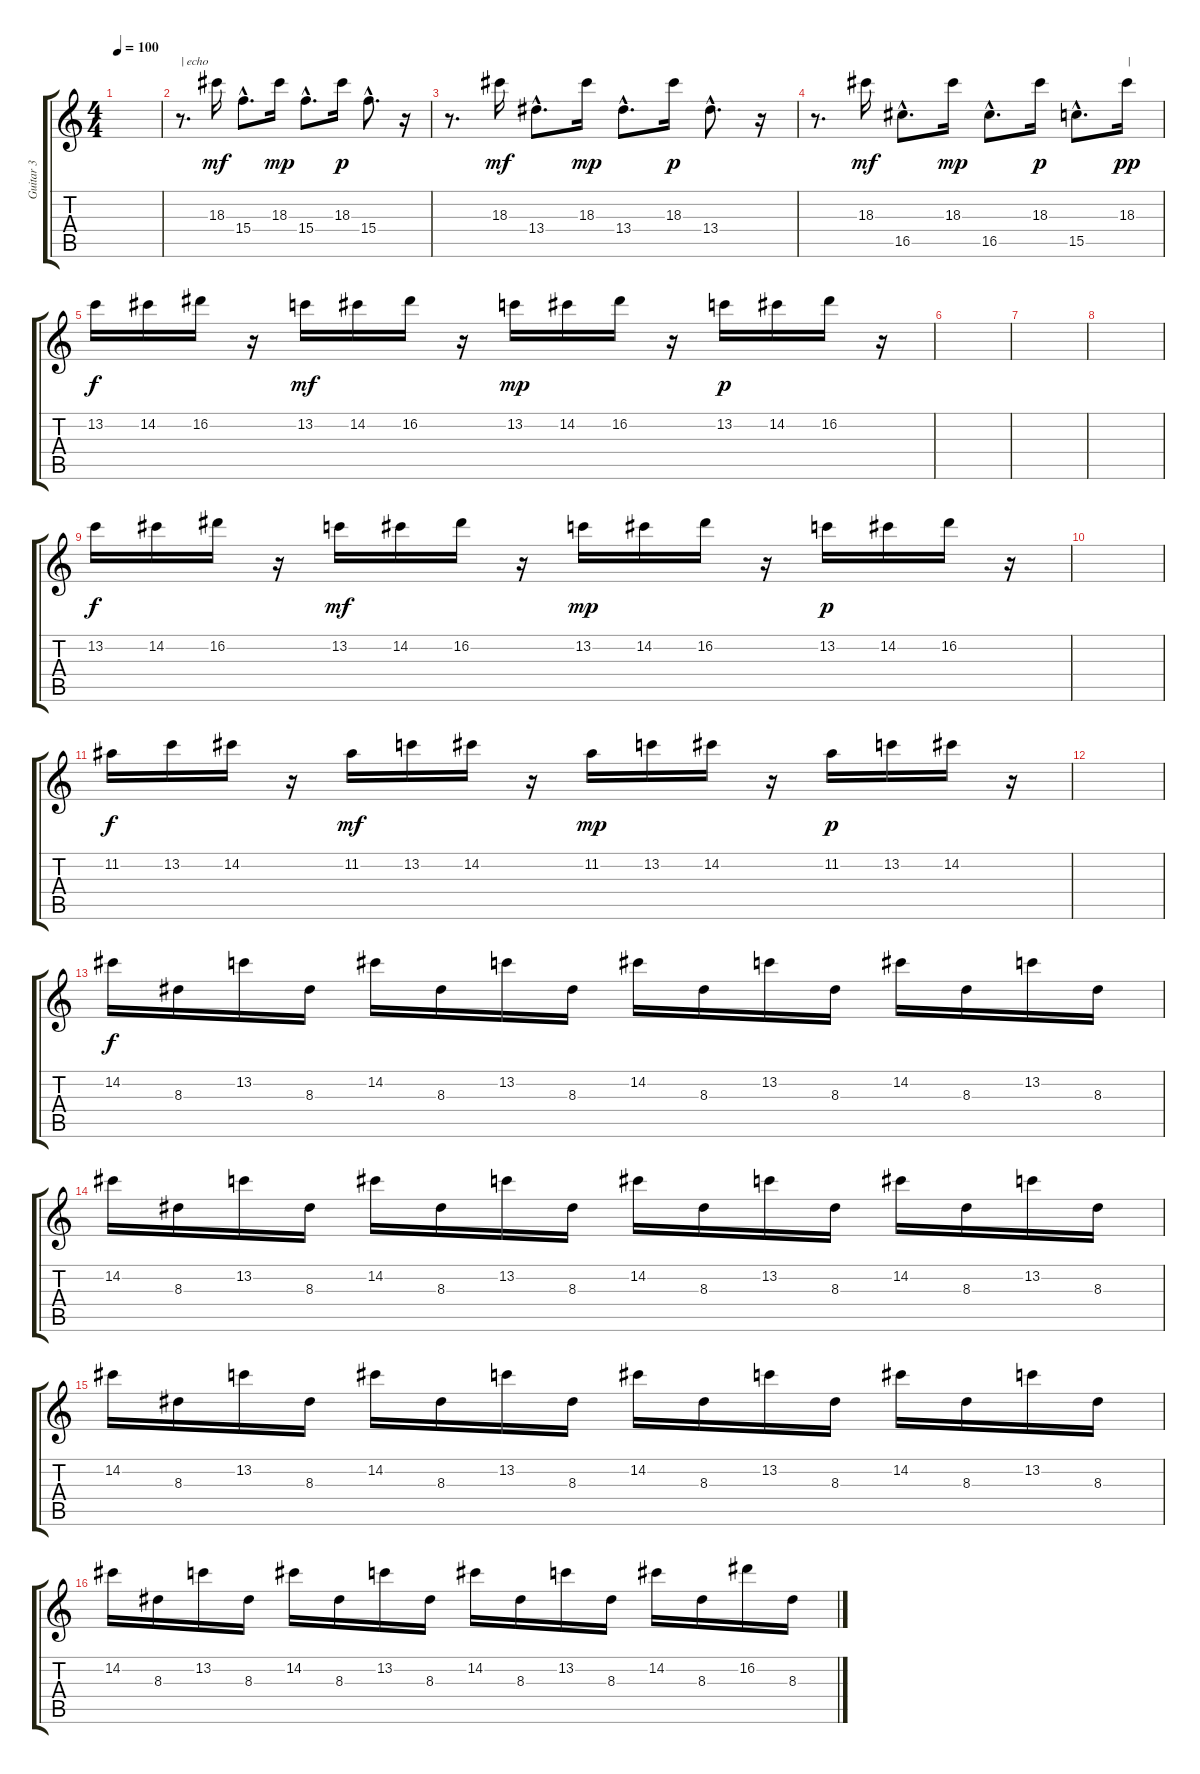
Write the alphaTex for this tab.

\track ("Guitar 3" "Guitar 3") {instrument distortionguitar}
\staff {score tabs}
\tuning (E4 B3 G3 D3 A2 E2) {hide}
\ts (4 4)
\tempo 100
\clef g2
\ks c
|
r.8{d txt "| echo"} 18.3.16{dy mf} 15.4{hac}.8{d} 18.3.16{dy mp} 15.4{hac}.8{d} 18.3.16{dy p} 15.4{hac}.8{d} r.16 |
r.8{d} 18.3.16{dy mf} 13.4{hac}.8{d} 18.3.16{dy mp} 13.4{hac}.8{d} 18.3.16{dy p} 13.4{hac}.8{d} r.16 |
r.8{d} 18.3.16{dy mf} 16.5{hac}.8{d} 18.3.16{dy mp} 16.5{hac}.8{d} 18.3.16{dy p} 15.5{hac}.8{d} 18.3.16{txt "|" dy pp} |
13.2.16{dy f} 14.2.16 16.2.16 r.16 13.2.16{dy mf} 14.2.16 16.2.16 r.16 13.2.16{dy mp} 14.2.16 16.2.16 r.16 13.2.16{dy p} 14.2.16 16.2.16 r.16 |
|
|
|
13.2.16{dy f} 14.2.16 16.2.16 r.16 13.2.16{dy mf} 14.2.16 16.2.16 r.16 13.2.16{dy mp} 14.2.16 16.2.16 r.16 13.2.16{dy p} 14.2.16 16.2.16 r.16 |
|
11.2.16{dy f} 13.2.16 14.2.16 r.16 11.2.16{dy mf} 13.2.16 14.2.16 r.16 11.2.16{dy mp} 13.2.16 14.2.16 r.16 11.2.16{dy p} 13.2.16 14.2.16 r.16 |
|
14.2.16{dy f} 8.3.16 13.2.16 8.3.16 14.2.16 8.3.16 13.2.16 8.3.16 14.2.16 8.3.16 13.2.16 8.3.16 14.2.16 8.3.16 13.2.16 8.3.16 |
14.2.16 8.3.16 13.2.16 8.3.16 14.2.16 8.3.16 13.2.16 8.3.16 14.2.16 8.3.16 13.2.16 8.3.16 14.2.16 8.3.16 13.2.16 8.3.16 |
14.2.16 8.3.16 13.2.16 8.3.16 14.2.16 8.3.16 13.2.16 8.3.16 14.2.16 8.3.16 13.2.16 8.3.16 14.2.16 8.3.16 13.2.16 8.3.16 |
14.2.16 8.3.16 13.2.16 8.3.16 14.2.16 8.3.16 13.2.16 8.3.16 14.2.16 8.3.16 13.2.16 8.3.16 14.2.16 8.3.16 16.2.16 8.3.16
